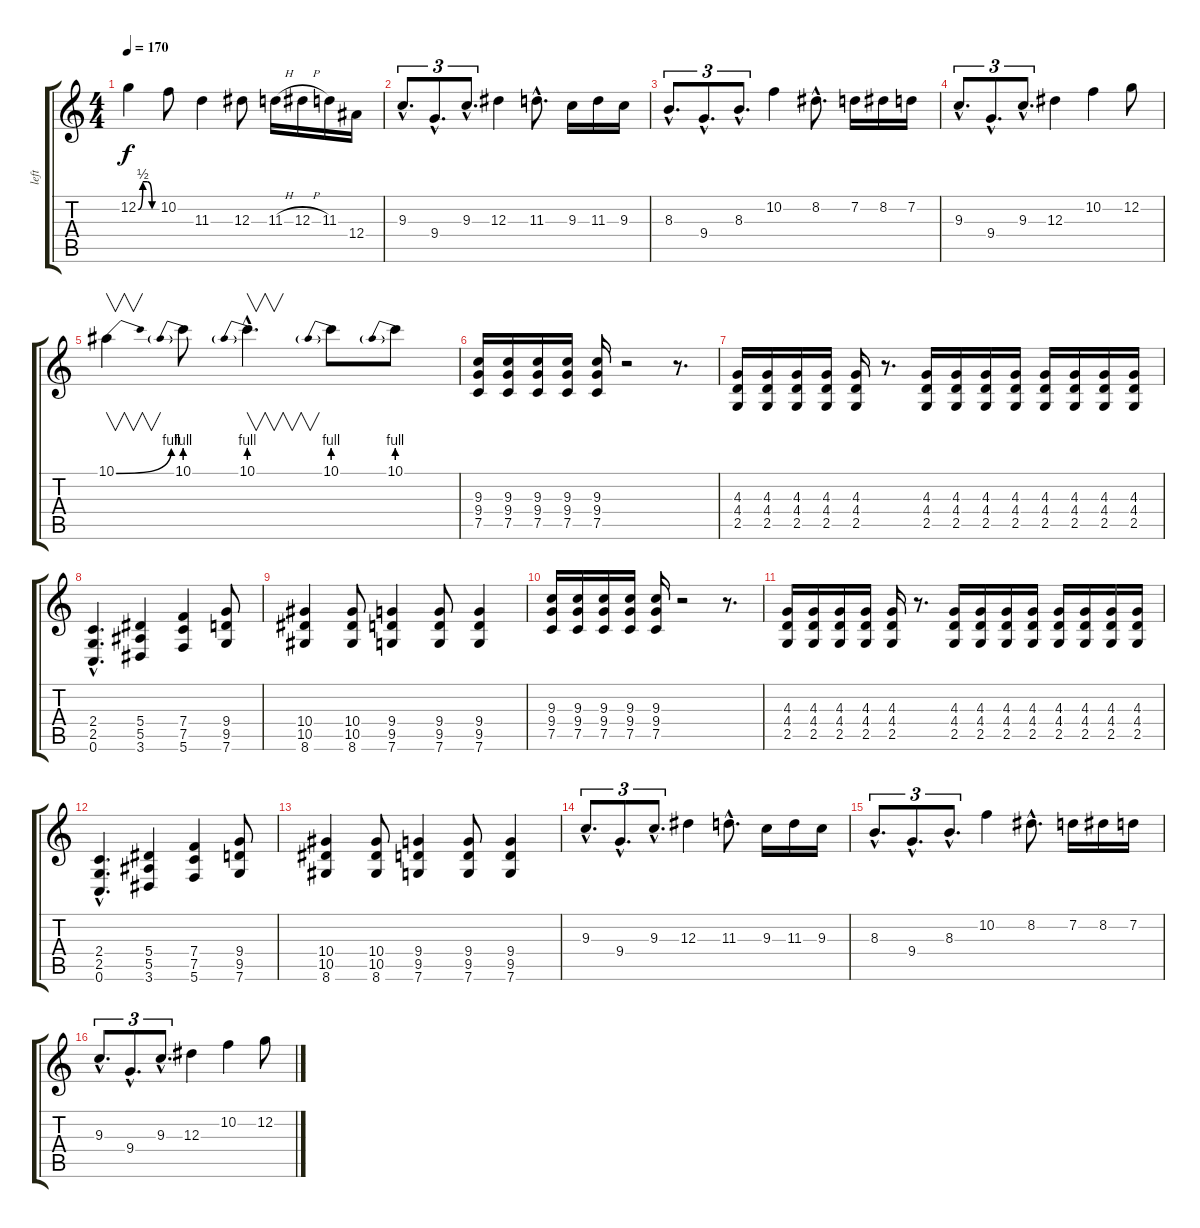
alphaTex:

\track ("left" "left") {instrument distortionguitar}
\staff {score tabs}
\tuning (C4 G3 Eb3 Bb2 F2 C2) {hide}
\ts (4 4)
\tempo 170
\clef g2
\ks c
12.2{be (custom 0 0 15 2 30 2 45 0 60 0)}.4{dy f} 10.2.8 11.3.4 12.3.8 11.3{h}.16 12.3{h}.16 11.3.16 12.4.16 |
9.3{hac}.8{d tu (3 2)} 9.4{hac}.8{d tu (3 2)} 9.3{hac}.8{d tu (3 2)} 12.3.4 11.3{hac}.8{d} 9.3.16 11.3.16 9.3.16 |
8.3{hac}.8{d tu (3 2)} 9.4{hac}.8{d tu (3 2)} 8.3{hac}.8{d tu (3 2)} 10.2.4 8.2{hac}.8{d} 7.2.16 8.2.16 7.2.16 |
9.3{hac}.8{d tu (3 2)} 9.4{hac}.8{d tu (3 2)} 9.3{hac}.8{d tu (3 2)} 12.3.4 10.2.4 12.2.8 |
10.1{be (bend 0 0 60 4)}.4{v} 10.1{be (prebend 0 4 60 4)}.8 10.1{be (prebend 0 4 60 4) hac}.4{v d} 10.1{be (prebend 0 4 60 4)}.8 10.1{be (prebend 0 4 60 4)}.8 |
(9.3 9.4 7.5).16 (9.3 9.4 7.5).16 (9.3 9.4 7.5).16 (9.3 9.4 7.5).16 (9.3 9.4 7.5).16 r.2 r.8{d} |
(4.3 4.4 2.5).16 (4.3 4.4 2.5).16 (4.3 4.4 2.5).16 (4.3 4.4 2.5).16 (4.3 4.4 2.5).16 r.8{d} (4.3 4.4 2.5).16 (4.3 4.4 2.5).16 (4.3 4.4 2.5).16 (4.3 4.4 2.5).16 (4.3 4.4 2.5).16 (4.3 4.4 2.5).16 (4.3 4.4 2.5).16 (4.3 4.4 2.5).16 |
(2.4{hac} 2.5{hac} 0.6{hac}).4{d} (5.4 5.5 3.6).4 (7.4 7.5 5.6).4 (9.4 9.5 7.6).8 |
(10.4 10.5 8.6).4 (10.4 10.5 8.6).8 (9.4 9.5 7.6).4 (9.4 9.5 7.6).8 (9.4 9.5 7.6).4 |
(9.3 9.4 7.5).16 (9.3 9.4 7.5).16 (9.3 9.4 7.5).16 (9.3 9.4 7.5).16 (9.3 9.4 7.5).16 r.2 r.8{d} |
(4.3 4.4 2.5).16 (4.3 4.4 2.5).16 (4.3 4.4 2.5).16 (4.3 4.4 2.5).16 (4.3 4.4 2.5).16 r.8{d} (4.3 4.4 2.5).16 (4.3 4.4 2.5).16 (4.3 4.4 2.5).16 (4.3 4.4 2.5).16 (4.3 4.4 2.5).16 (4.3 4.4 2.5).16 (4.3 4.4 2.5).16 (4.3 4.4 2.5).16 |
(2.4{hac} 2.5{hac} 0.6{hac}).4{d} (5.4 5.5 3.6).4 (7.4 7.5 5.6).4 (9.4 9.5 7.6).8 |
(10.4 10.5 8.6).4 (10.4 10.5 8.6).8 (9.4 9.5 7.6).4 (9.4 9.5 7.6).8 (9.4 9.5 7.6).4 |
9.3{hac}.8{d tu (3 2)} 9.4{hac}.8{d tu (3 2)} 9.3{hac}.8{d tu (3 2)} 12.3.4 11.3{hac}.8{d} 9.3.16 11.3.16 9.3.16 |
8.3{hac}.8{d tu (3 2)} 9.4{hac}.8{d tu (3 2)} 8.3{hac}.8{d tu (3 2)} 10.2.4 8.2{hac}.8{d} 7.2.16 8.2.16 7.2.16 |
9.3{hac}.8{d tu (3 2)} 9.4{hac}.8{d tu (3 2)} 9.3{hac}.8{d tu (3 2)} 12.3.4 10.2.4 12.2.8
